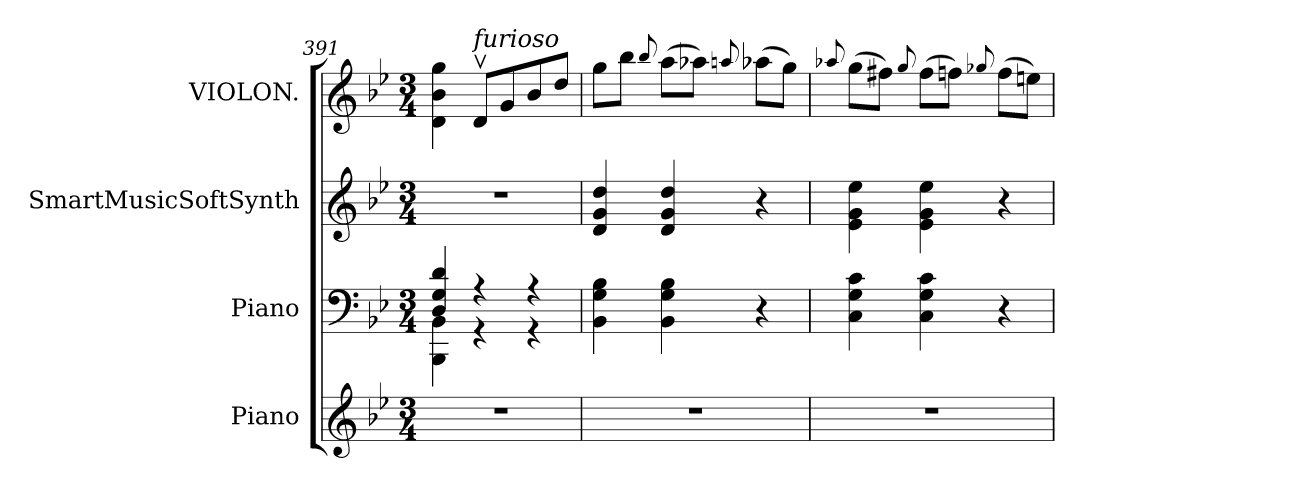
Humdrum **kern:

**kern	**kern	**kern	**kern
*part4	*part3	*part2	*part1
*staff4	*staff3	*staff2	*staff1
*I"Piano	*I"Piano	*I"SmartMusicSoftSynth	*I"VIOLON.
*I'P.	*	*	*
*clefG2	*clefF4	*clefG2	*clefG2
*k[b-e-]	*k[b-e-]	*k[b-e-]	*k[b-e-]
*M3/4	*M3/4	*M3/4	*M3/4
=391	=391	=391	=391
*	*^	*	*
2.r	4D/ 4G/ 4d/	4BBB-\ 4BB-\	2.r	4d\ 4b-\ 4gg\
!	!	!	!	!LO:TX:i:t=furioso
.	4r	4r	.	8dv/L
.	.	.	.	8g/
.	4r	4r	.	8b-/
.	.	.	.	8dd/J
*	*v	*v	*	*
=392	=392	=392	=392
2.r	4BB-\ 4G\ 4B-\	4d/ 4g/ 4dd/	8gg\L
.	.	.	8bb-\J
.	.	.	8qqbb-/
.	4BB-\ 4G\ 4B-\	4d/ 4g/ 4dd/	(8aa\L
.	.	.	8aa-X\J)
.	.	.	8qqaan/
.	4r	4r	(8aa-\L
.	.	.	8gg\J)
!!LO:LB:g=z
=393	=393	=393	=393
.	.	.	8qqaa-X/
2.r	4C\ 4G\ 4c\	4e-\ 4g\ 4ee-\	(8gg\L
.	.	.	8ff#X\J)
.	.	.	8qqgg/
.	4C\ 4G\ 4c\	4e-\ 4g\ 4ee-\	(8ff#\L
.	.	.	8ffn\J)
.	.	.	8qqgg-X/
.	4r	4r	(8ff\L
.	.	.	8een\J)
=	=	=	=
*-	*-	*-	*-
